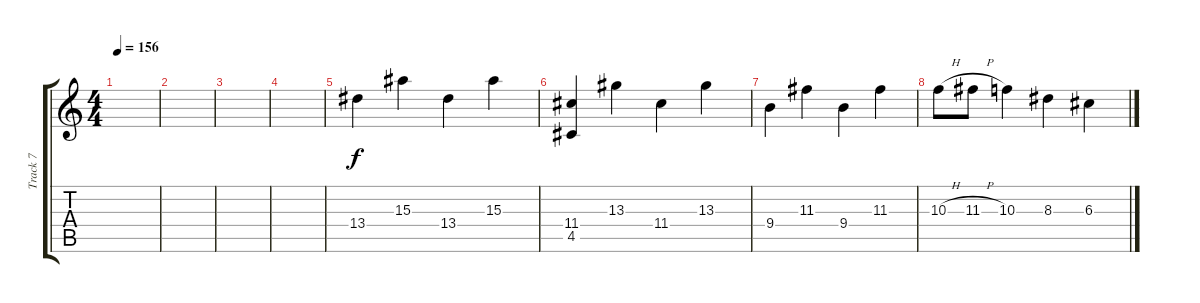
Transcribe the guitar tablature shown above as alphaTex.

\track ("Track 7" "Track 7") {instrument distortionguitar}
\staff {score tabs}
\tuning (E4 B3 G3 D3 A2 E2) {hide}
\ts (4 4)
\tempo 156
\clef g2
\ks c
|
|
|
|
13.4.4 15.3.4 13.4.4 15.3.4 |
(11.4 4.5).4 13.3.4 11.4.4 13.3.4 |
9.4.4 11.3.4 9.4.4 11.3.4 |
10.3{h}.8 11.3{h}.8 10.3.4 8.3.4 6.3.4
